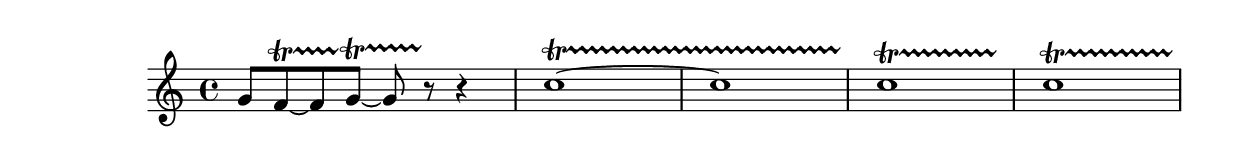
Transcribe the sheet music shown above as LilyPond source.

\version "2.12.3"
\header {
  texidoc = "Chained trills end at the next trill or barline.
Collisions can be prevented by overriding @code{bound-details}.
"
}

\paper { ragged-right = ##f }

\relative c'' {
  g8 f\startTrillSpan ~
  f8 g\stopTrillSpan \startTrillSpan ~
  g8 r\stopTrillSpan r4
  \once \override TrillSpanner #'to-barline = ##t
  c1\startTrillSpan ~
  c1
  \once \override TrillSpanner #'(bound-details right padding) = #1.2
  c1\stopTrillSpan \startTrillSpan
  c1\stopTrillSpan\startTrillSpan
}
